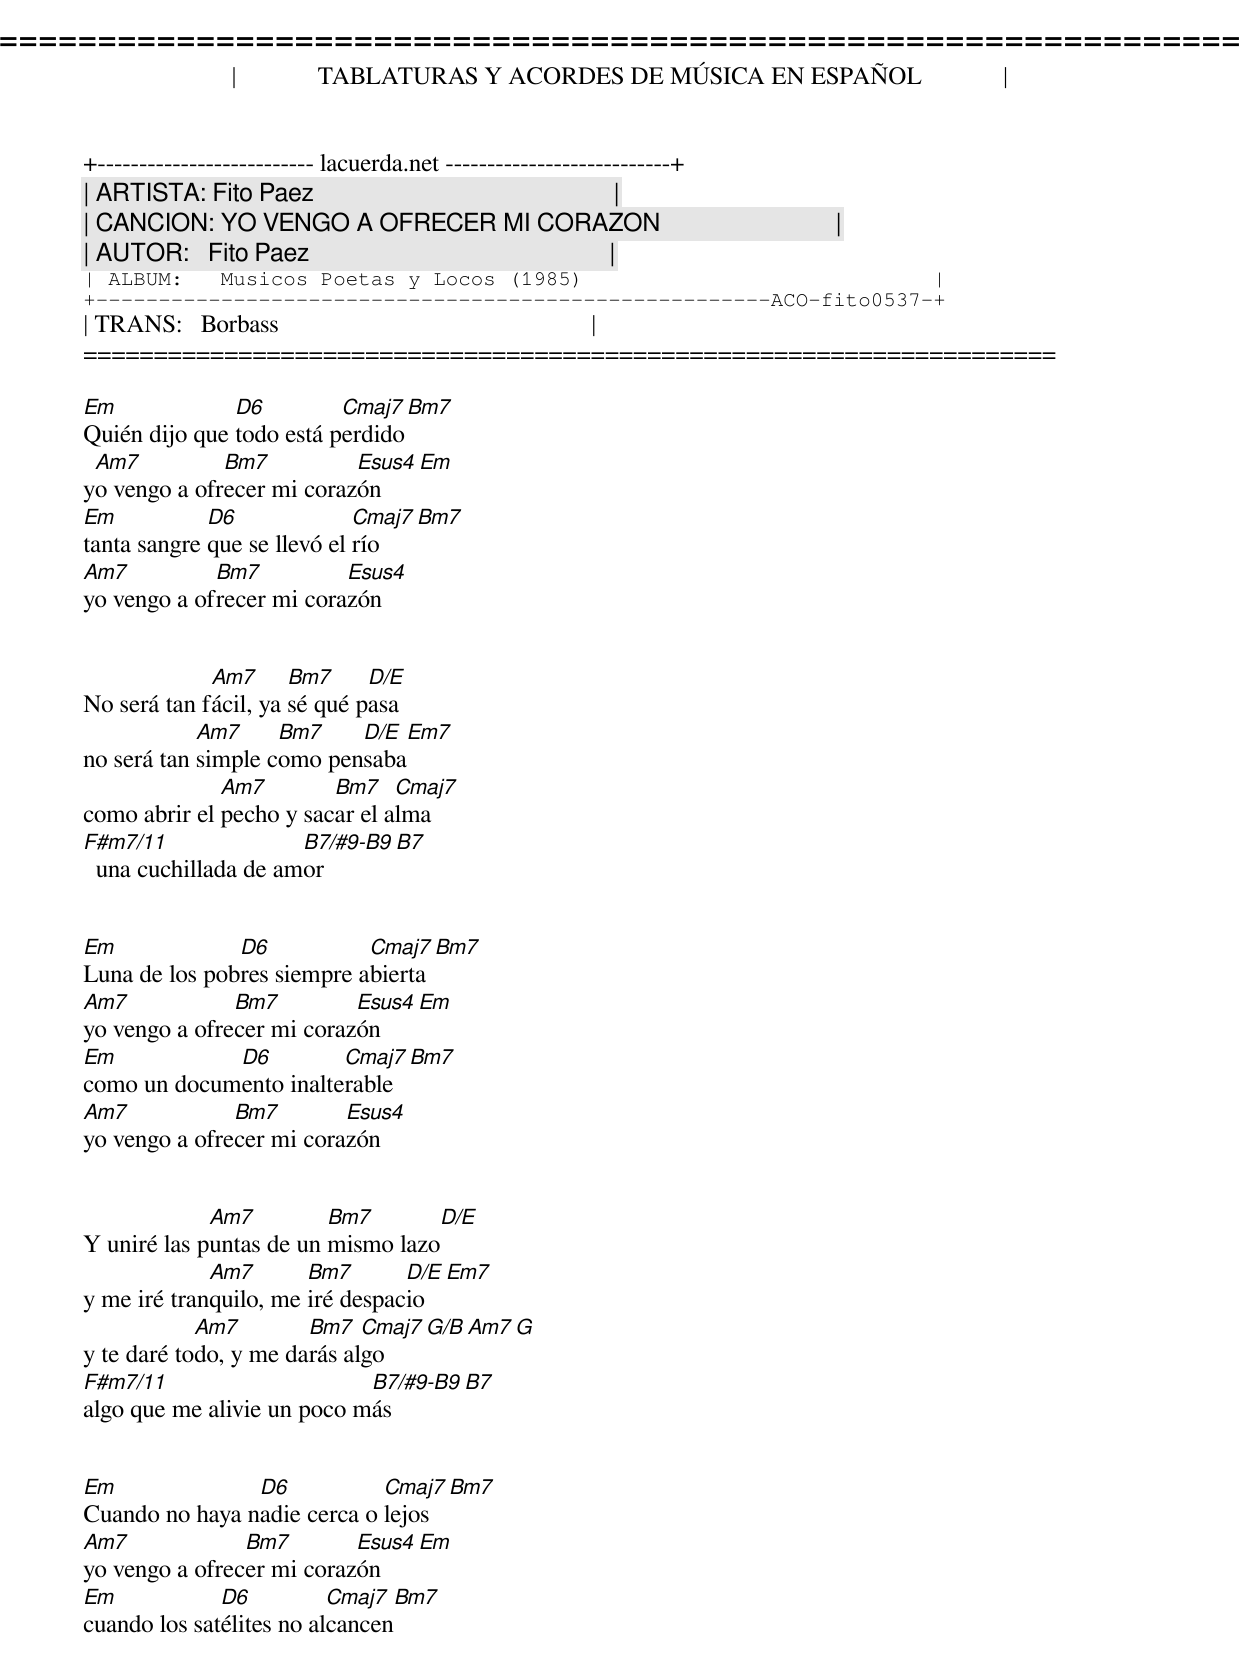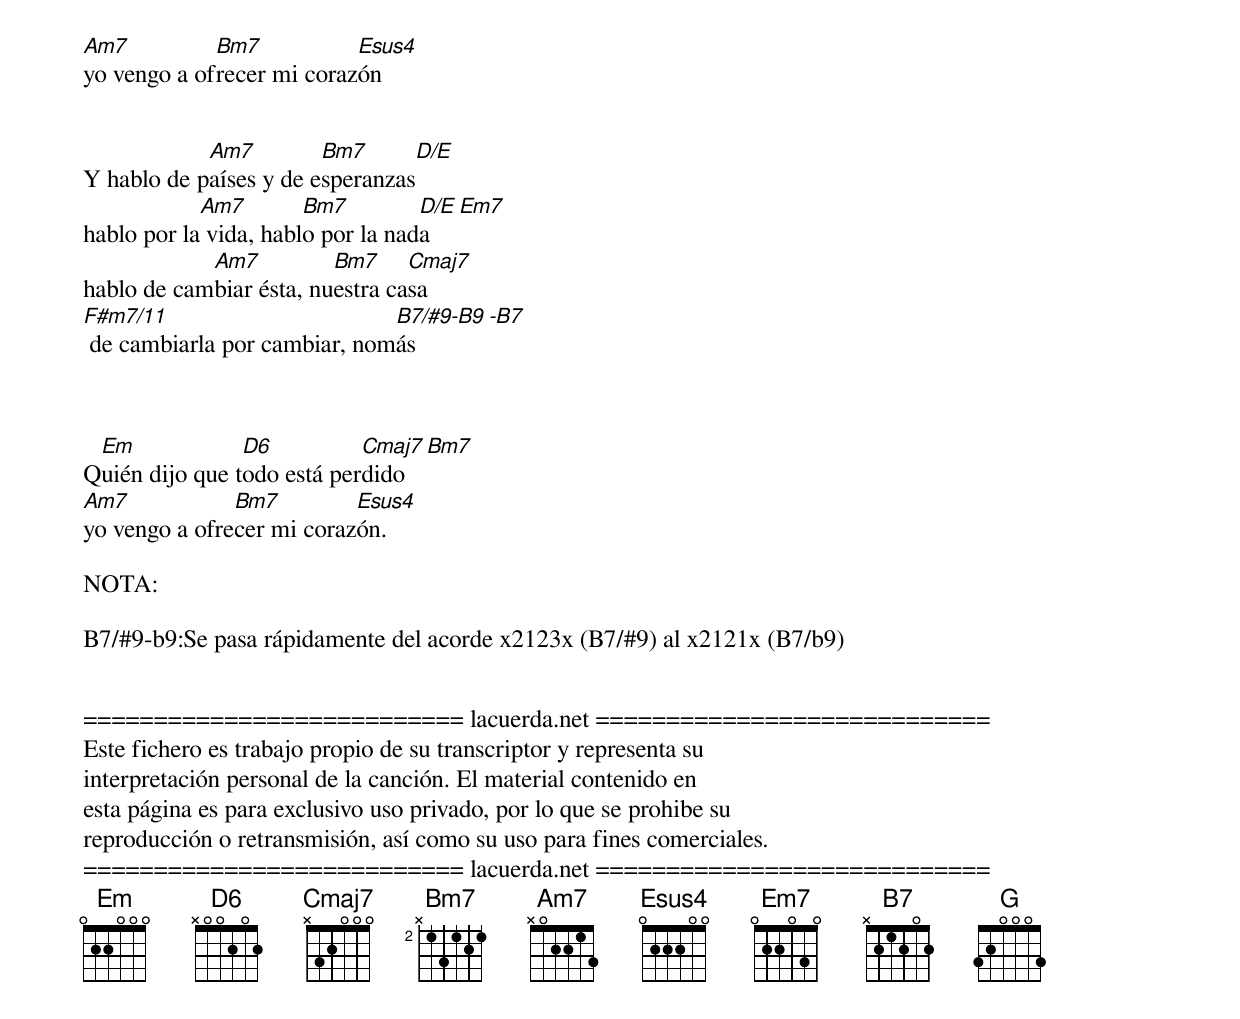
=====================================================================
|             TABLATURAS Y ACORDES DE MÚSICA EN ESPAÑOL             |
+-------------------------- lacuerda.net ---------------------------+
| ARTISTA: Fito Paez                                                |
| CANCION: YO VENGO A OFRECER MI CORAZON                            |
| AUTOR:   Fito Paez                                                |
| ALBUM:   Musicos Poetas y Locos (1985)                            |
+------------------------------------------------------ACO-fito0537-+
| TRANS:   Borbass                                                  |
=====================================================================

Em             D6         Cmaj7    Bm7
Quién dijo que todo está perdido
 Am7          Bm7          Esus4 Em
yo vengo a ofrecer mi corazón
Em           D6              Cmaj7  Bm7
tanta sangre que se llevó el río
Am7          Bm7          Esus4
yo vengo a ofrecer mi corazón


             Am7      Bm7     D/E
No será tan fácil, ya sé qué pasa
            Am7     Bm7    D/E  Em7
no será tan simple como pensaba
              Am7        Bm7    Cmaj7
como abrir el pecho y sacar el alma
F#m7/11               B7/#9-B9  B7
  una cuchillada de amor


Em             D6           Cmaj7  Bm7
Luna de los pobres siempre abierta
Am7            Bm7         Esus4  Em
yo vengo a ofrecer mi corazón
Em           D6         Cmaj7  Bm7
como un documento inalterable
Am7            Bm7        Esus4
yo vengo a ofrecer mi corazón


             Am7         Bm7        D/E
Y uniré las puntas de un mismo lazo
             Am7       Bm7       D/E  Em7
y me iré tranquilo, me iré despacio
            Am7        Bm7   Cmaj7  G/B  Am7  G
y te daré todo, y me darás algo
F#m7/11                     B7/#9-B9   B7
algo que me alivie un poco más


Em              D6           Cmaj7   Bm7
Cuando no haya nadie cerca o lejos
Am7             Bm7        Esus4  Em
yo vengo a ofrecer mi corazón
Em            D6          Cmaj7   Bm7
cuando los satélites no alcancen
Am7          Bm7           Esus4
yo vengo a ofrecer mi corazón


            Am7         Bm7      D/E
Y hablo de países y de esperanzas
            Am7        Bm7         D/E  Em7
hablo por la vida, hablo por la nada
            Am7          Bm7     Cmaj7
hablo de cambiar ésta, nuestra casa
F#m7/11                       B7/#9-B9  -B7
 de cambiarla por cambiar, nomás



 Em             D6          Cmaj7  Bm7
Quién dijo que todo está perdido
Am7            Bm7         Esus4
yo vengo a ofrecer mi corazón.

NOTA:

B7/#9-b9:Se pasa rápidamente del acorde x2123x (B7/#9) al x2121x (B7/b9)


=========================== lacuerda.net ============================
Este fichero es trabajo propio de su transcriptor y representa su
interpretación personal de la canción. El material contenido en
esta página es para exclusivo uso privado, por lo que se prohibe su
reproducción o retransmisión, así como su uso para fines comerciales.
=========================== lacuerda.net ============================
